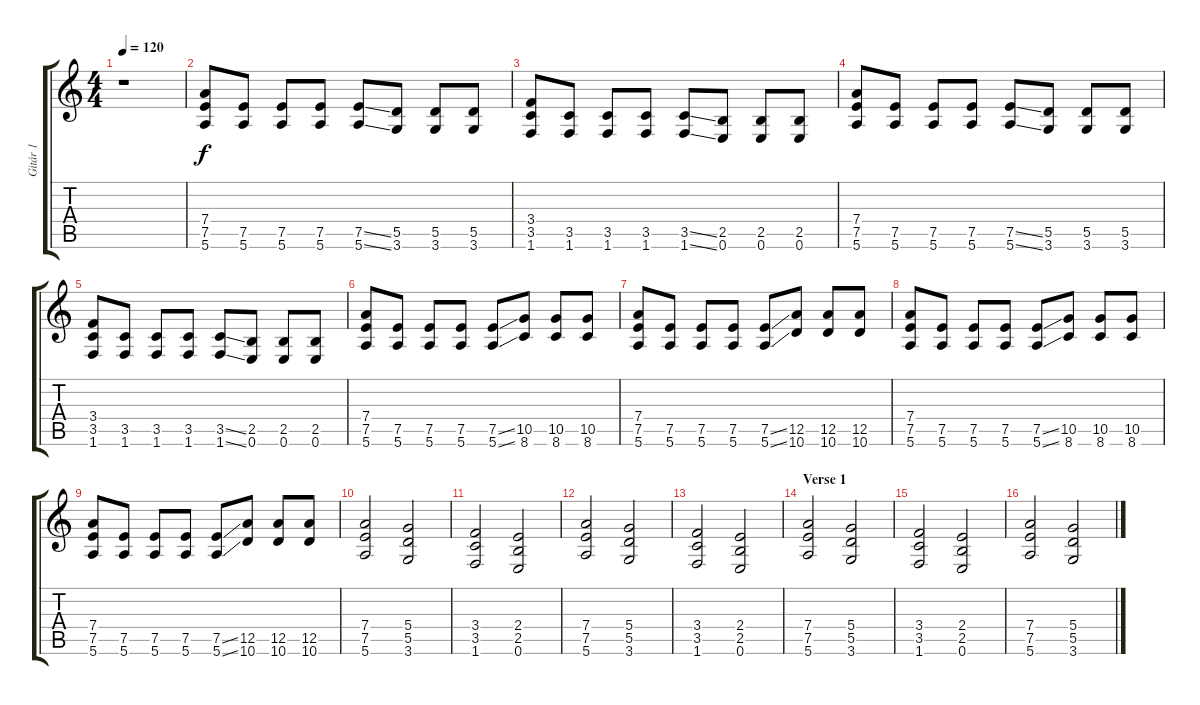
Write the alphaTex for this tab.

\track ("Gitár 1" "Gitár 1") {instrument overdrivenguitar}
\staff {score tabs}
\tuning (E4 B3 G3 D3 A2 E2) {hide}
\ts (4 4)
\tempo 120
\clef g2
\ks c
r.1{dy f instrument overdrivenguitar} |
(7.4 7.5 5.6).8 (7.5 5.6).8 (7.5 5.6).8 (7.5 5.6).8 (7.5{ss} 5.6{ss}).8 (5.5 3.6).8 (5.5 3.6).8 (5.5 3.6).8 |
(3.4 3.5 1.6).8 (3.5 1.6).8 (3.5 1.6).8 (3.5 1.6).8 (3.5{ss} 1.6{ss}).8 (2.5 0.6).8 (2.5 0.6).8 (2.5 0.6).8 |
(7.4 7.5 5.6).8 (7.5 5.6).8 (7.5 5.6).8 (7.5 5.6).8 (7.5{ss} 5.6{ss}).8 (5.5 3.6).8 (5.5 3.6).8 (5.5 3.6).8 |
(3.4 3.5 1.6).8 (3.5 1.6).8 (3.5 1.6).8 (3.5 1.6).8 (3.5{ss} 1.6{ss}).8 (2.5 0.6).8 (2.5 0.6).8 (2.5 0.6).8 |
(7.4 7.5 5.6).8 (7.5 5.6).8 (7.5 5.6).8 (7.5 5.6).8 (7.5{ss} 5.6{ss}).8 (10.5 8.6).8 (10.5 8.6).8 (10.5 8.6).8 |
(7.4 7.5 5.6).8 (7.5 5.6).8 (7.5 5.6).8 (7.5 5.6).8 (7.5{ss} 5.6{ss}).8 (12.5 10.6).8 (12.5 10.6).8 (12.5 10.6).8 |
(7.4 7.5 5.6).8 (7.5 5.6).8 (7.5 5.6).8 (7.5 5.6).8 (7.5{ss} 5.6{ss}).8 (10.5 8.6).8 (10.5 8.6).8 (10.5 8.6).8 |
(7.4 7.5 5.6).8 (7.5 5.6).8 (7.5 5.6).8 (7.5 5.6).8 (7.5{ss} 5.6{ss}).8 (12.5 10.6).8 (12.5 10.6).8 (12.5 10.6).8 |
(7.4 7.5 5.6).2 (5.4 5.5 3.6).2 |
(3.4 3.5 1.6).2 (2.4 2.5 0.6).2 |
(7.4 7.5 5.6).2 (5.4 5.5 3.6).2 |
(3.4 3.5 1.6).2 (2.4 2.5 0.6).2 |
\section ("" "Verse 1")
(7.4 7.5 5.6).2 (5.4 5.5 3.6).2 |
(3.4 3.5 1.6).2 (2.4 2.5 0.6).2 |
(7.4 7.5 5.6).2 (5.4 5.5 3.6).2
